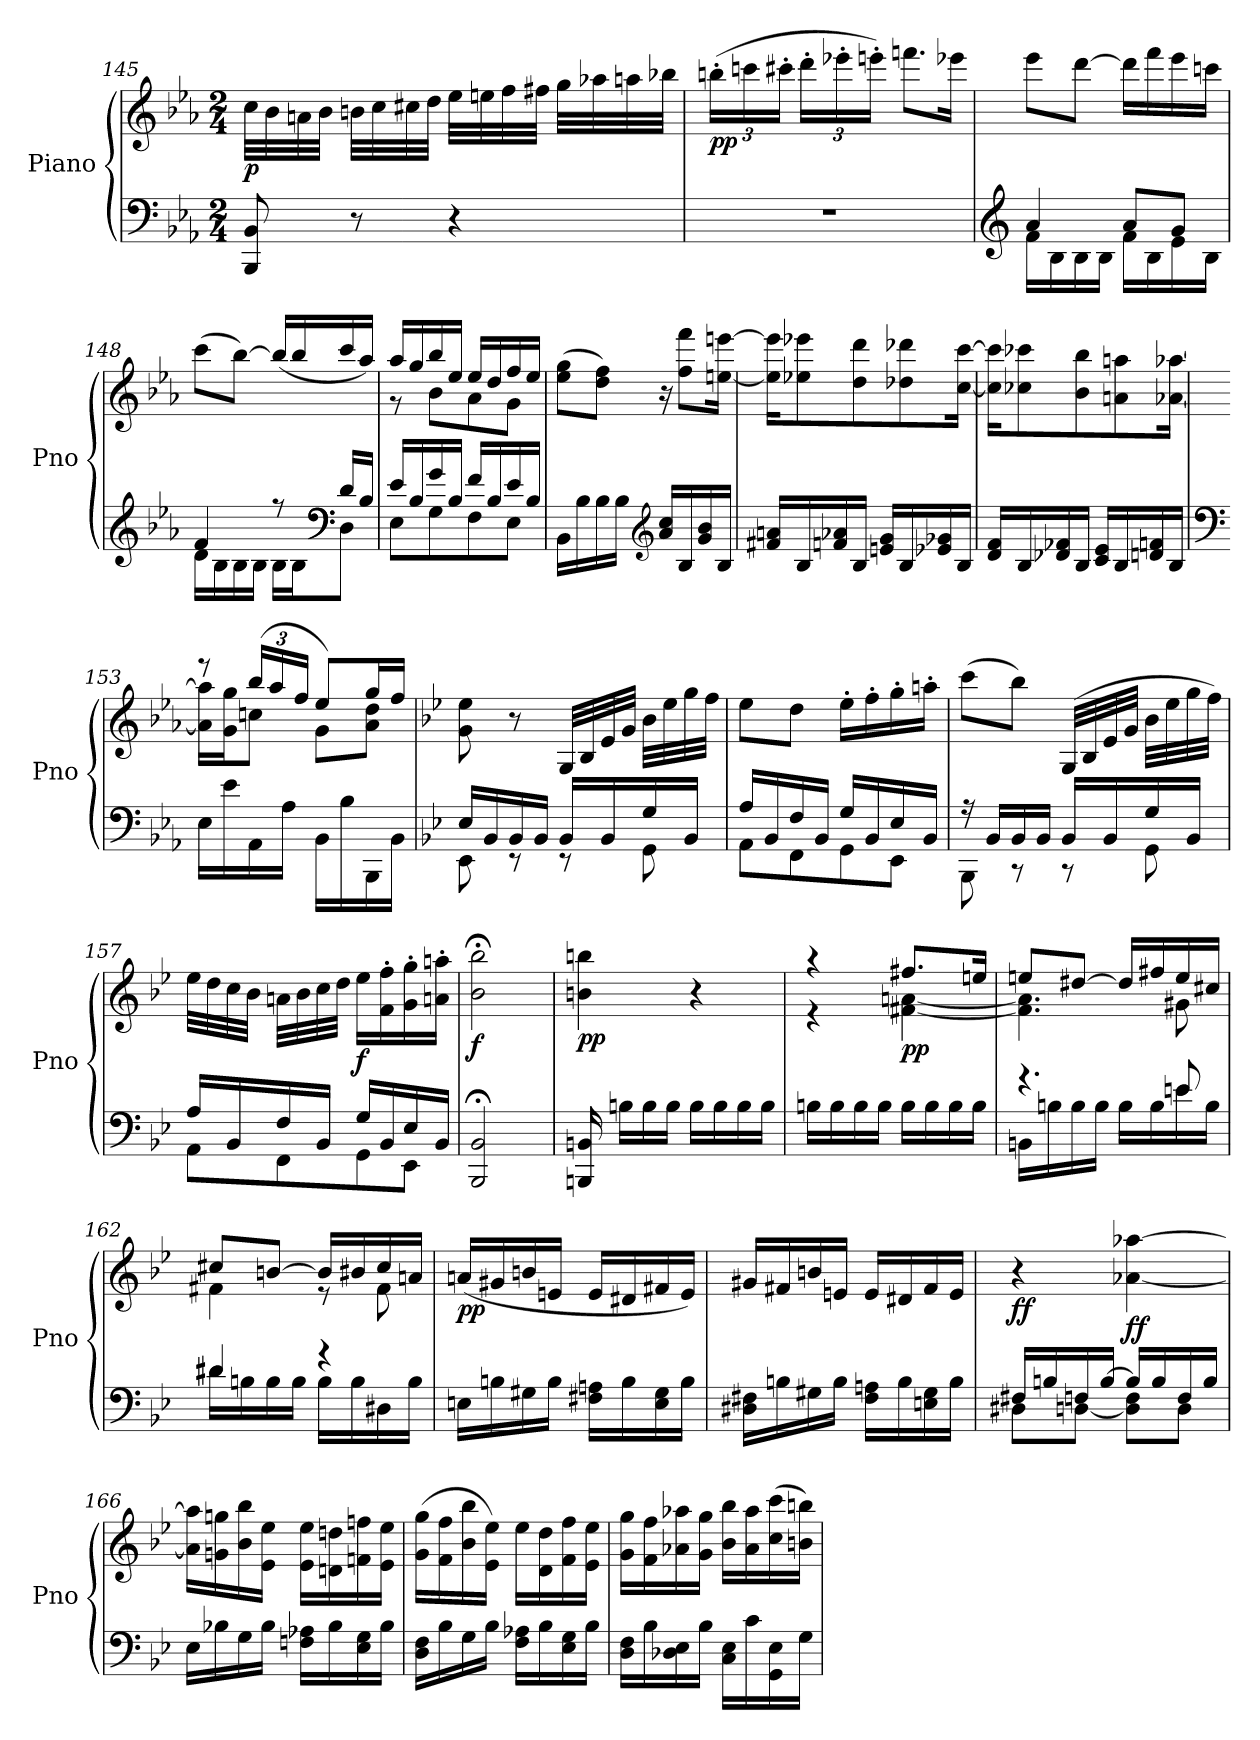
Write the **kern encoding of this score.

**kern	**kern	**dynam
*part1	*part1	*part1
*staff2	*staff1	*staff1/2
*I"Piano	*	*
*I'Pno	*	*
*clefF4	*clefG2	*
*k[b-e-a-]	*k[b-e-a-]	*
*E-:	*E-:	*
*M2/4	*M2/4	*
=145	=145	=145
!	!	!LO:DY:b
8BBB-/ 8BB-/	32cc\LLL	p
.	32b-\	.
.	32an\	.
.	32b-\JJJ	.
8r	32bn\LLL	.
.	32cc\	.
.	32cc#X\	.
.	32dd\JJJ	.
4r	32ee-\LLL	.
.	32een\	.
.	32ff\	.
.	32ff#X\JJJ	.
.	32gg\LLL	.
.	32aa-X\	.
.	32aan\	.
.	32bb-X\JJJ	.
!!LO:LB:g=z
=146	=146	=146
*	*Xbrackettup	*
!	!	!LO:DY:b
2r	(>24bbn'\LL	pp
.	24cccn\	.
.	24ccc#X'\JJ	.
.	24ddd'\LL	.
.	24eee-X'\	.
.	24eeen'\JJ)	.
.	8.fffn\L	.
.	16eee-X\Jk	.
=147	=147	=147
*clefG2	*	*
*^	*	*
4a-/	16f\LL	8eee-\L	.
.	16B-\	.	.
.	16B-\	[8ddd\J	.
.	16B-\JJ	.	.
8a-/L	16f\LL	16ddd\LL]	.
.	16B-\	16fff\	.
8g/J	16e-\	16eee-\	.
.	16B-\JJ	16cccn\JJ	.
=148	=148	=148	=148
4f/	16d\LL	(>8ccc\L	.
.	16B-\	.	.
.	16B-\	[8bb-\J)	.
.	16B-\JJ	.	.
8r	16B-\LL	(<16bb-/LL]	.
.	16B-\J	16bb-/	.
*clefF4	*	*	*
16d/LL	8D\J	16ccc/	.
16B-/JJ	.	16aa-/JJ)	.
=149	=149	=149	=149
*	*	*^	*
16e-/LL	8E-\L	16aa-/LL	8r	.
16B-/	.	16gg/	.	.
16g/	8G\	16bb-/	8b-\L	.
16B-/JJ	.	16ee-/JJ	.	.
16f/LL	8F\	16ee-/LL	8a-\	.
16B-/	.	16dd/	.	.
16e-/	8E-\J	16ff/	8g\J	.
16B-/JJ	.	16ee-/JJ	.	.
*v	*v	*	*	*
*	*v	*v	*
!!LO:LB:g=z
=150	=150	=150
16BB-\LL	(>8ee-\ 8gg\L	.
16B-\	.	.
16B-\	8dd\ 8ff\J)	.
16B-\JJ	.	.
*clefG2	*	*
16a-/ 16cc/LL	16r	.
16B-/	8ff\ 8fff\L	.
16g/ 16b-/	.	.
16B-/JJ	[16een\ [16eeen\Jk	.
=151	=151	=151
16f#X/ 16an/LL	16ee\] 16eee\]KL	.
16B-/	8ee-X\ 8eee-X\	.
16fn/ 16a-X/	.	.
16B-/JJ	8dd\ 8ddd\	.
16en/ 16g/LL	.	.
16B-/	8dd-X\ 8ddd-X\	.
16e-X/ 16g-X/	.	.
16B-/JJ	[16cc\ [16ccc\Jk	.
=152	=152	=152
16d/ 16f/LL	16cc\] 16ccc\]KL	.
16B-/	8cc-X\ 8ccc-X\	.
16d-X/ 16f-X/	.	.
16B-/JJ	8b-\ 8bb-\	.
16c/ 16e-/LL	.	.
16B-/	8an\ 8aan\	.
16dn/ 16fn/	.	.
16B-/JJ	[16a-X\ [16aa-X\Jk	.
!!LO:PB:g=z
=153	=153	=153
*clefF4	*	*
*	*^	*
16E-\LL	8r	16a-\] 16aa-\]LL	.
16e-\	.	16g\ 16gg\J	.
16AA-\	(>24bb-/LL	8ccn\J	.
.	24aa-/	.	.
16A-\JJ	.	.	.
.	24ff/JJ	.	.
16BB-\LL	8ee-/L)	8g\L	.
16B-\	.	.	.
16BBB-\	16gg/L	8a-\ 8dd\J	.
16BB-\JJ	16ff/JJ	.	.
*	*v	*v	*
=154	=154	=154
*k[b-e-]	*k[b-e-]	*
*^	*	*
16E-/LL	8EE-\	8g\ 8ee-\	.
16BB-/	.	.	.
16BB-/	8r	8r	.
16BB-/JJ	.	.	.
16BB-/LL	8r	32G/LLL	.
.	.	32B-/	.
16BB-/	.	32e-/	.
.	.	32g/JJJ	.
16G/	8GG\	32b-\LLL	.
.	.	32ee-\	.
16BB-/JJ	.	32gg\	.
.	.	32ff\JJJ	.
=155	=155	=155	=155
16A/LL	8AA\L	8ee-\L	.
16BB-/	.	.	.
16F/	8FF\	8dd\J	.
16BB-/JJ	.	.	.
16G/LL	8GG\	16ee-'\LL	.
16BB-/	.	16ff'\	.
16E-/	8EE-\J	16gg'\	.
16BB-/JJ	.	16aan'\JJ	.
=156	=156	=156	=156
16r	8BBB-\	(>8ccc\L	.
16BB-/LL	.	.	.
16BB-/	8r	8bb-\J)	.
16BB-/JJ	.	.	.
16BB-/LL	8r	(>32G/LLL	.
.	.	32B-/	.
16BB-/	.	32e-/	.
.	.	32g/JJJ	.
16G/	8GG\	32b-\LLL	.
.	.	32ee-\	.
16BB-/JJ	.	32gg\	.
.	.	32ff\JJJ)	.
!!LO:LB:g=z
=157	=157	=157	=157
16A/LL	8AA\L	32ee-\LLL	.
.	.	32dd\	.
16BB-/	.	32cc\	.
.	.	32b-\JJJ	.
16F/	8FF\	32an\LLL	.
.	.	32b-\	.
16BB-/JJ	.	32cc\	.
.	.	32dd\JJJ	.
!	!	!	!LO:DY:b
16G/LL	8GG\	16ee-\LL	f
16BB-/	.	16f\' 16ff\'	.
16E-/	8EE-\J	16g\' 16gg\'	.
16BB-/JJ	.	16an\' 16aan\'JJ	.
*v	*v	*	*
=158	=158	=158
!	!	!LO:DY:b
2BBB-/; 2BB-/;	2b-\; 2bb-\;	f
=159	=159	=159
!	!	!LO:DY:b
16BBBn/ 16BBn/	4bn\ 4bbn\	pp
16Bn\LL	.	.
16B\	.	.
16B\JJ	.	.
16B\LL	4r	.
16B\	.	.
16B\	.	.
16B\JJ	.	.
=160	=160	=160
*	*^	*
16Bn\LL	4r	4r	.
16B\	.	.	.
16B\	.	.	.
16B\JJ	.	.	.
!	!	!	!LO:DY:b
16B\LL	8.ff#X/L	[4f#X\ [4an\	pp
16B\	.	.	.
16B\	.	.	.
16B\JJ	16een/Jk	.	.
=161	=161	=161	=161
*^	*	*	*
4.r	16BBn\LL	8een/L	4.f#\] 4.an\]	.
.	16Bn\	.	.	.
.	16B\	[8dd#X/J	.	.
.	16B\JJ	.	.	.
.	16B\LL	16dd#/LL]	.	.
.	16B\	16ff#X/	.	.
8en/	16e\	16ee/	8g#X\	.
.	16B\JJ	16cc#X/JJ	.	.
!!LO:LB:g=z	!!
=162	=162	=162	=162	=162
4d#X/	16d#\LL	8cc#X/L	4f#X\	.
.	16Bn\	.	.	.
.	16B\	[8bn/J	.	.
.	16B\JJ	.	.	.
4r	16B\LL	16b/LL]	8r	.
.	16B\	16b#X/	.	.
.	16D#X\	16cc#/	8f#\	.
.	16B\JJ	16an/JJ	.	.
*	*	*v	*v	*
=163	=163	=163	=163
!	!	!	!LO:DY:b
*v	*v	*	*
16En\LL	(<16an/LL	pp
16Bn\	16g#X/	.
16G#X\	16bn/	.
16B\JJ	16en/JJ	.
16F#X\ 16An\LL	16e/LL	.
16B\	16d#X/	.
16E\ 16G#\	16f#X/	.
16B\JJ	16e/JJ)	.
=164	=164	=164
16D#X\ 16F#X\LL	16g#X/LL	.
16Bn\	16f#X/	.
16G#X\	16bn/	.
16B\JJ	16en/JJ	.
16F#\ 16An\LL	16e/LL	.
16B\	16d#X/	.
16En\ 16G#\	16f#/	.
16B\JJ	16e/JJ	.
!!LO:LB:g=z
=165	=165	=165
*^	*	*
!	!	!	!LO:DY:b
16F#X/LL	8D#X\L	4r	ff
16Bn/	.	.	.
16Fn/	[8Dn\J	.	.
[16B/JJ	.	.	.
!	!	!	!LO:DY:b
16B/LL]	8D\] 8F\L	[4a-X\ [4aa-X\	ff
16B/	.	.	.
16F/	8D\J	.	.
16B/JJ	.	.	.
*v	*v	*	*
=166	=166	=166
16E-\LL	16a-\] 16aa-\]LL	.
16B-X\	16gn\ 16ggn\	.
16G\	16b-\ 16bb-\	.
16B-\JJ	16e-\ 16ee-\JJ	.
16Fn\ 16A-X\LL	16e-\ 16ee-\LL	.
16B-\	16dn\ 16ddn\	.
16E-\ 16G\	16fn\ 16ffn\	.
16B-\JJ	16e-\ 16ee-\JJ	.
=167	=167	=167
16D\ 16F\LL	(>16g\ 16gg\LL	.
16B-\	16f\ 16ff\	.
16G\	16b-\ 16bb-\	.
16B-\JJ	16e-\ 16ee-\JJ)	.
16F\ 16A-X\LL	16ee-\LL	.
16B-\	16d\ 16dd\	.
16E-\ 16G\	16f\ 16ff\	.
16B-\JJ	16e-\ 16ee-\JJ	.
=168	=168	=168
16D\ 16F\LL	16g\ 16gg\LL	.
16B-\	16f\ 16ff\	.
16D-X\ 16E-\	16a-X\ 16aa-X\	.
16B-\JJ	16g\ 16gg\JJ	.
16C\ 16E-\LL	16b-\ 16bb-\LL	.
16c\	16a-\ 16aa-\	.
16GG\ 16E-\	(>16cc\ 16ccc\	.
16G\JJ	16bn\ 16bbn\JJ)	.
=	=	=
*-	*-	*-
